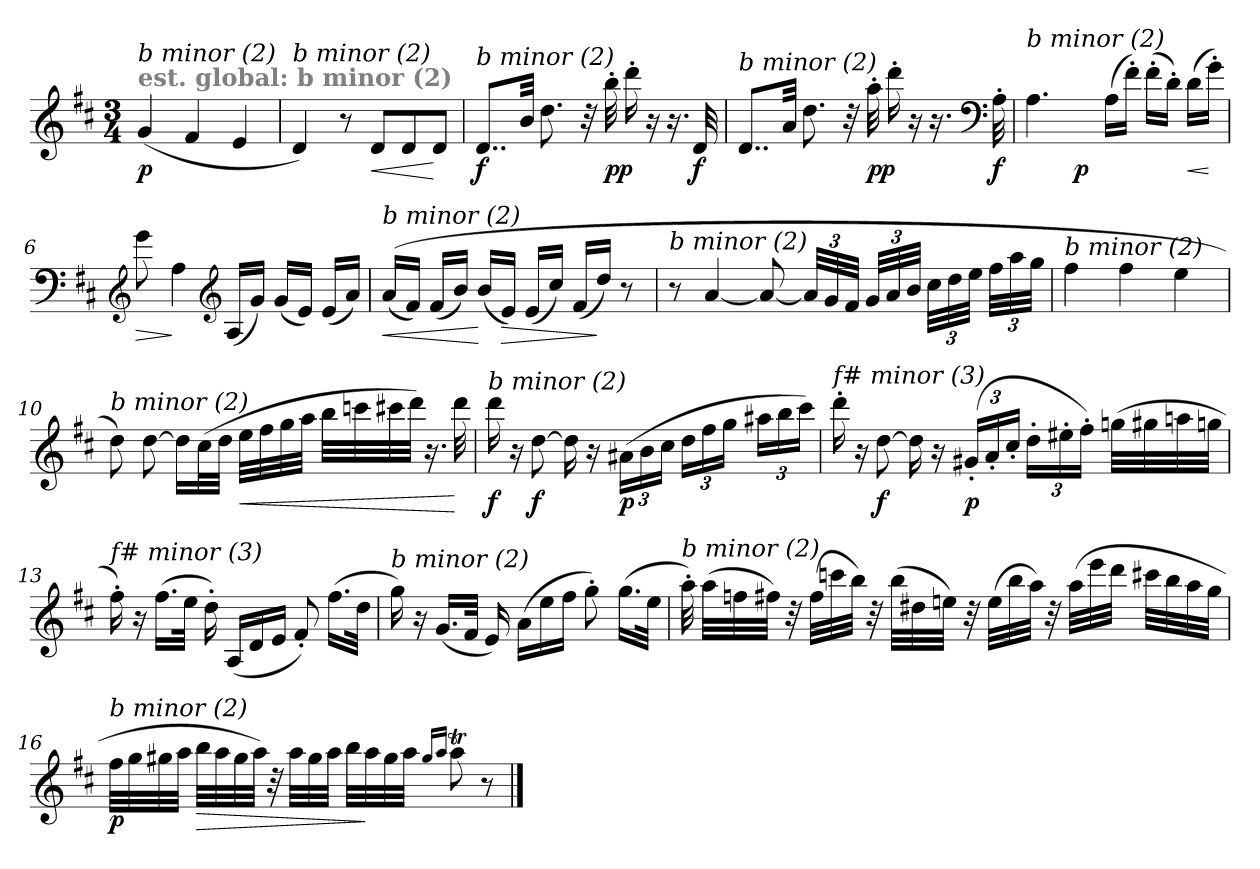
**kern	**dynam
*part1	*part1
*staff1	*staff1
*clefG2	*
*k[f#c#]	*
*D:	*
*M3/4	*
=1	=1
!LO:TX:a:B:color=#808080:t=est. global&colon; b minor (2)	!
!LO:TX:i:t=b minor (2)	!
!	!LO:DY:b
(<4g/	p
4f#/	.
4e/	.
=2	=2
!LO:TX:i:t=b minor (2)	!
4d/)	.
8r	.
!	!LO:HP:b
8d/L	<
8d/	.
8d/J	[
=3	=3
!LO:TX:i:t=b minor (2)	!
!	!LO:DY:b
8..d/L	f
32b/Jkk	.
8.dd\	.
32r	.
!	!LO:DY:b
32bb'>\	pp
16ddd'>\	.
16r	.
16.r	.
!	!LO:DY:b
32d/	f
=4	=4
!LO:TX:i:t=b minor (2)	!
8..d/L	.
32a/Jkk	.
8.dd\	.
32r	.
!	!LO:DY:b
32aa'>\	pp
16ddd'>\	.
16r	.
16.r	.
*clefF4	*
!	!LO:DY:b
32A'>\	f
!!LO:LB:g=z
=5	=5
*^	*
!LO:TX:i:t=b minor (2)	!	!
4.A\	4ryy	.
!	!	!LO:DY:b
.	2ryy	p
(>16A\LL	.	.
16f#'>\JJ)	.	.
(>16f#'>\LL	.	.
16d'>\JJ)	.	.
!	!	!LO:HP:b
(>16d\LL	.	<
16g'>\JJ)	.	[
=6	=6	=6
!LO:TX:i:t=b minor (2)	!	!
!	!	!LO:HP:b
*v	*v	*
8g\	>
4A\	]
*clefG2	*
(<16A/LL	.
16g/JJ)	.
(<16g/LL	.
16e/JJ)	.
(<16e/LL	.
16a/JJ)	.
=7	=7
!LO:TX:i:t=b minor (2)	!
!	!LO:HP:b
(>(<16a/LL	<
16f#/JJ)	.
(<16f#/LL	.
16b/JJ)	.
(<16b/LL	[
!	!LO:HP:b
16e/JJ)	>
(<16e/LL	.
16cc#/JJ)	.
(<16f#/LL	.
16dd/JJ)	]
8r	.
!!LO:LB:g=z
=8	=8
!LO:TX:i:t=b minor (2)	!
8r	.
[4a/	.
8a/_	.
48a/LLL]	.
48g/	.
48f#/JJJ	.
48g/LLL	.
48a/	.
48b/JJJ	.
48cc#\LLL	.
48dd\	.
48ee\JJJ	.
48ff#\LLL	.
48aa\	.
48gg\JJJ	.
=9	=9
!LO:TX:i:t=b minor (2)	!
4ff#\	.
4ff#\	.
4ee\	.
=10	=10
!LO:TX:i:t=b minor (2)	!
8dd\)	.
[8dd\	.
16dd\LL]	.
(>32cc#\L	.
32dd\JJJ	.
!	!LO:HP:b
32ee\LLL	<
32ff#\	.
32gg\	.
32aa\JJJ	.
32bb\LLL	.
32cccn\	.
32ccc#X\	.
32ddd\JJJ)	.
16.r	.
32ddd\	[
!!LO:LB:g=z
=11	=11
!LO:TX:i:t=b minor (2)	!
!	!LO:DY:b
16ddd\	f
16r	.
!	!LO:DY:b
[8dd\	f
16dd\]	.
16r	.
!	!LO:DY:b
(>24a#X\LL	p
24b\	.
24cc#\JJ	.
24dd\LL	.
24ff#\	.
24gg\JJ	.
24aa#X\LL	.
24bb\	.
24ccc#\JJ)	.
!!LO:LB:g=z
=12	=12
!LO:TX:i:t=f# minor (3)	!
16ddd'>\	.
16r	.
!	!LO:DY:b
[8dd\	f
16dd\]	.
16r	.
!	!LO:DY:b
(>24g#X'</LL	p
24a'</	.
24cc#'</JJ	.
24dd'>\LL	.
24ee#X'>\	.
24ff#'>\JJ)	.
(>32ggn\LLL	.
32gg#X\	.
32aan\	.
32ggn\JJJ	.
=13	=13
!LO:TX:i:t=f# minor (3)	!
16ff#'>\)	.
16r	.
(>16.ff#\LL	.
32ee\JJk	.
16dd'>\)	.
(<16A/LL	.
16d/	.
16e/JJ	.
8f#'</)	.
(>16.ff#\LL	.
32dd\JJk	.
=14	=14
!LO:TX:i:t=b minor (2)	!
16gg\)	.
16r	.
(<16.g/LL	.
32f#/JJk	.
16e/)	.
(>16a\LL	.
16ee\	.
16ff#\JJ	.
8gg'>\)	.
(>16.gg\LL	.
32ee\JJk	.
!!LO:LB:g=z
=15	=15
!LO:TX:i:t=b minor (2)	!
32aa'>\)	.
(>32aa\LLL	.
32ffni\	.
32ff#\JJJ)	.
32r	.
(>32ff#\LLL	.
32cccn\	.
32bb\JJJ)	.
32r	.
(>32bb\LLL	.
32dd#X\	.
32een\JJJ)	.
32r	.
(>32ee\LLL	.
32bb\	.
32aa\JJJ)	.
32r	.
(>32aa\LLL	.
32eee\	.
32ddd\JJJ	.
32ccc#X\LLL	.
32bb\	.
32aa\	.
32gg\JJJ	.
!!LO:LB:g=z
=16	=16
!LO:TX:i:t=b minor (2)	!
!	!LO:DY:b
32ff#\LLL	p
32gg\	.
32gg#X\	.
32aa\JJJ	.
!	!LO:HP:b
32bb\LLL	>
32aa\	.
32gg#\	.
32aa\JJJ)	.
32r	.
32aa\LLL	.
32gg#\	.
32aa\JJJ	.
32bb\LLL	.
32aa\	]
32gg#\	.
32aa\JJJ	.
16qgg#/LL	.
16qaa/JJ	.
8aaT\	.
8r	.
==	==
*-	*-
